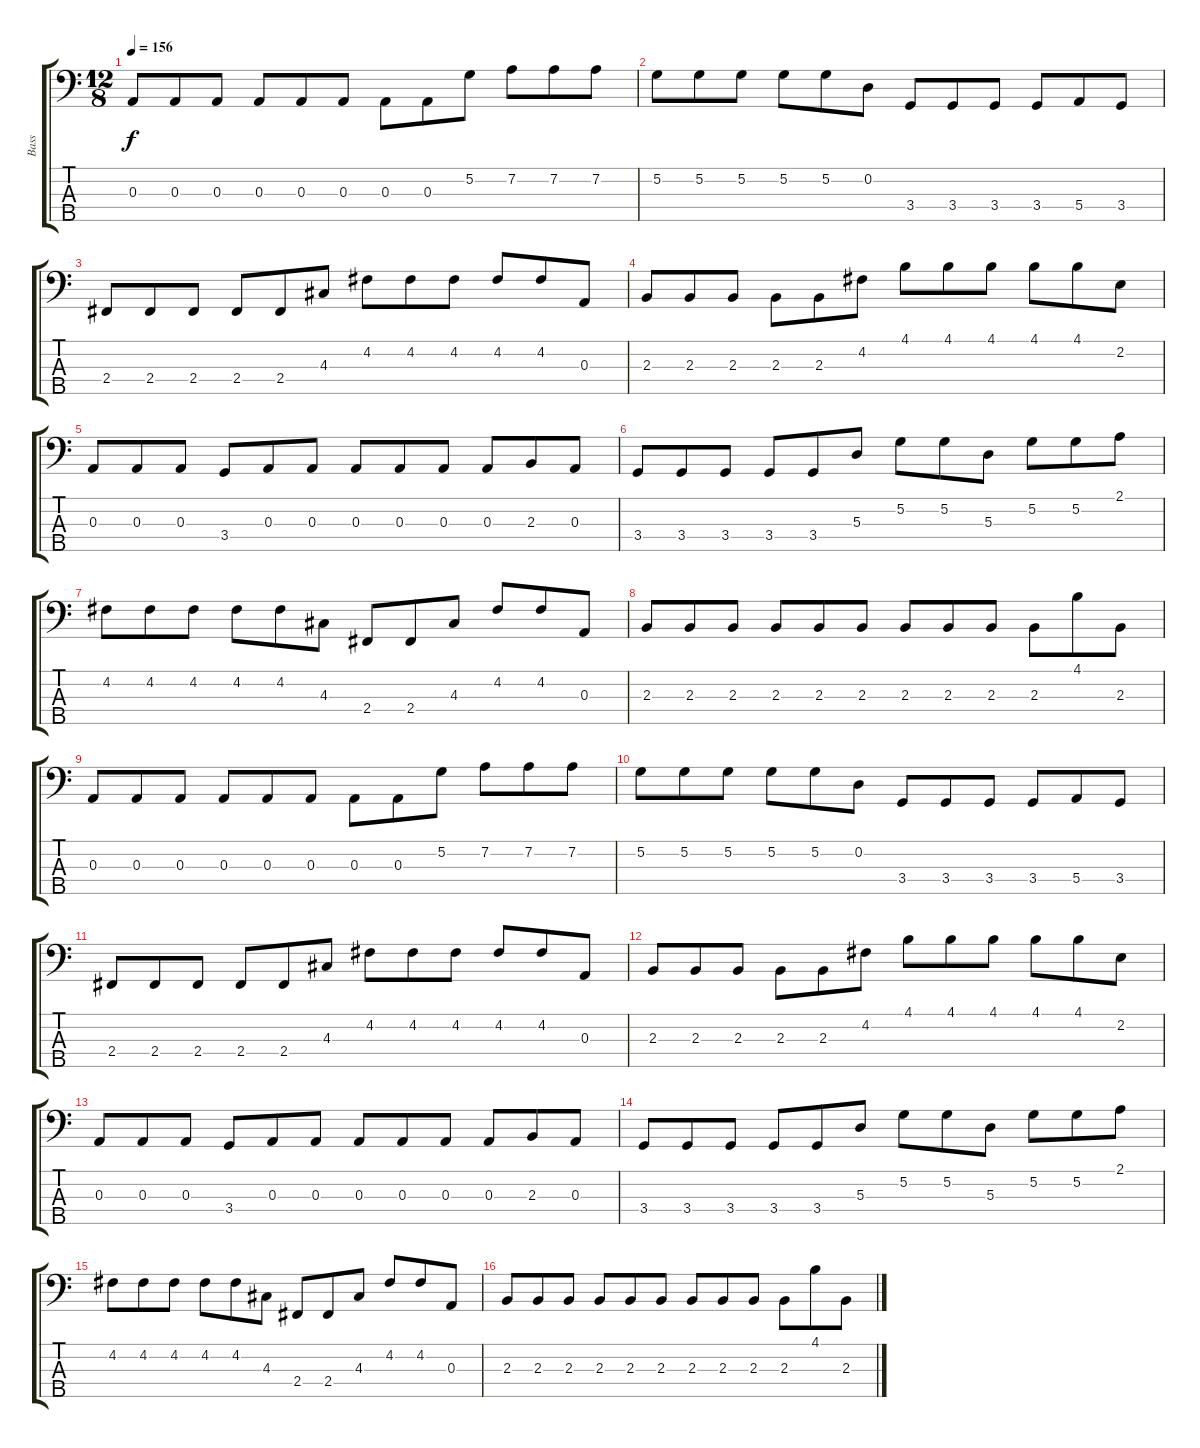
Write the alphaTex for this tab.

\track ("Bass" "Bass") {instrument electricbassfinger}
\staff {score tabs}
\tuning (G2 D2 A1 E1 B0) {hide}
\ts (12 8)
\tempo 156
\clef f4
\ks c
0.3.8{dy f} 0.3.8 0.3.8 0.3.8 0.3.8 0.3.8 0.3.8 0.3.8 5.2.8 7.2.8 7.2.8 7.2.8 |
5.2.8 5.2.8 5.2.8 5.2.8 5.2.8 0.2.8 3.4.8 3.4.8 3.4.8 3.4.8 5.4.8 3.4.8 |
2.4.8 2.4.8 2.4.8 2.4.8 2.4.8 4.3.8 4.2.8 4.2.8 4.2.8 4.2.8 4.2.8 0.3.8 |
2.3.8 2.3.8 2.3.8 2.3.8 2.3.8 4.2.8 4.1.8 4.1.8 4.1.8 4.1.8 4.1.8 2.2.8 |
0.3.8 0.3.8 0.3.8 3.4.8 0.3.8 0.3.8 0.3.8 0.3.8 0.3.8 0.3.8 2.3.8 0.3.8 |
3.4.8 3.4.8 3.4.8 3.4.8 3.4.8 5.3.8 5.2.8 5.2.8 5.3.8 5.2.8 5.2.8 2.1.8 |
4.2.8 4.2.8 4.2.8 4.2.8 4.2.8 4.3.8 2.4.8 2.4.8 4.3.8 4.2.8 4.2.8 0.3.8 |
2.3.8 2.3.8 2.3.8 2.3.8 2.3.8 2.3.8 2.3.8 2.3.8 2.3.8 2.3.8 4.1.8 2.3.8 |
0.3.8 0.3.8 0.3.8 0.3.8 0.3.8 0.3.8 0.3.8 0.3.8 5.2.8 7.2.8 7.2.8 7.2.8 |
5.2.8 5.2.8 5.2.8 5.2.8 5.2.8 0.2.8 3.4.8 3.4.8 3.4.8 3.4.8 5.4.8 3.4.8 |
2.4.8 2.4.8 2.4.8 2.4.8 2.4.8 4.3.8 4.2.8 4.2.8 4.2.8 4.2.8 4.2.8 0.3.8 |
2.3.8 2.3.8 2.3.8 2.3.8 2.3.8 4.2.8 4.1.8 4.1.8 4.1.8 4.1.8 4.1.8 2.2.8 |
0.3.8 0.3.8 0.3.8 3.4.8 0.3.8 0.3.8 0.3.8 0.3.8 0.3.8 0.3.8 2.3.8 0.3.8 |
3.4.8 3.4.8 3.4.8 3.4.8 3.4.8 5.3.8 5.2.8 5.2.8 5.3.8 5.2.8 5.2.8 2.1.8 |
4.2.8 4.2.8 4.2.8 4.2.8 4.2.8 4.3.8 2.4.8 2.4.8 4.3.8 4.2.8 4.2.8 0.3.8 |
2.3.8 2.3.8 2.3.8 2.3.8 2.3.8 2.3.8 2.3.8 2.3.8 2.3.8 2.3.8 4.1.8 2.3.8
